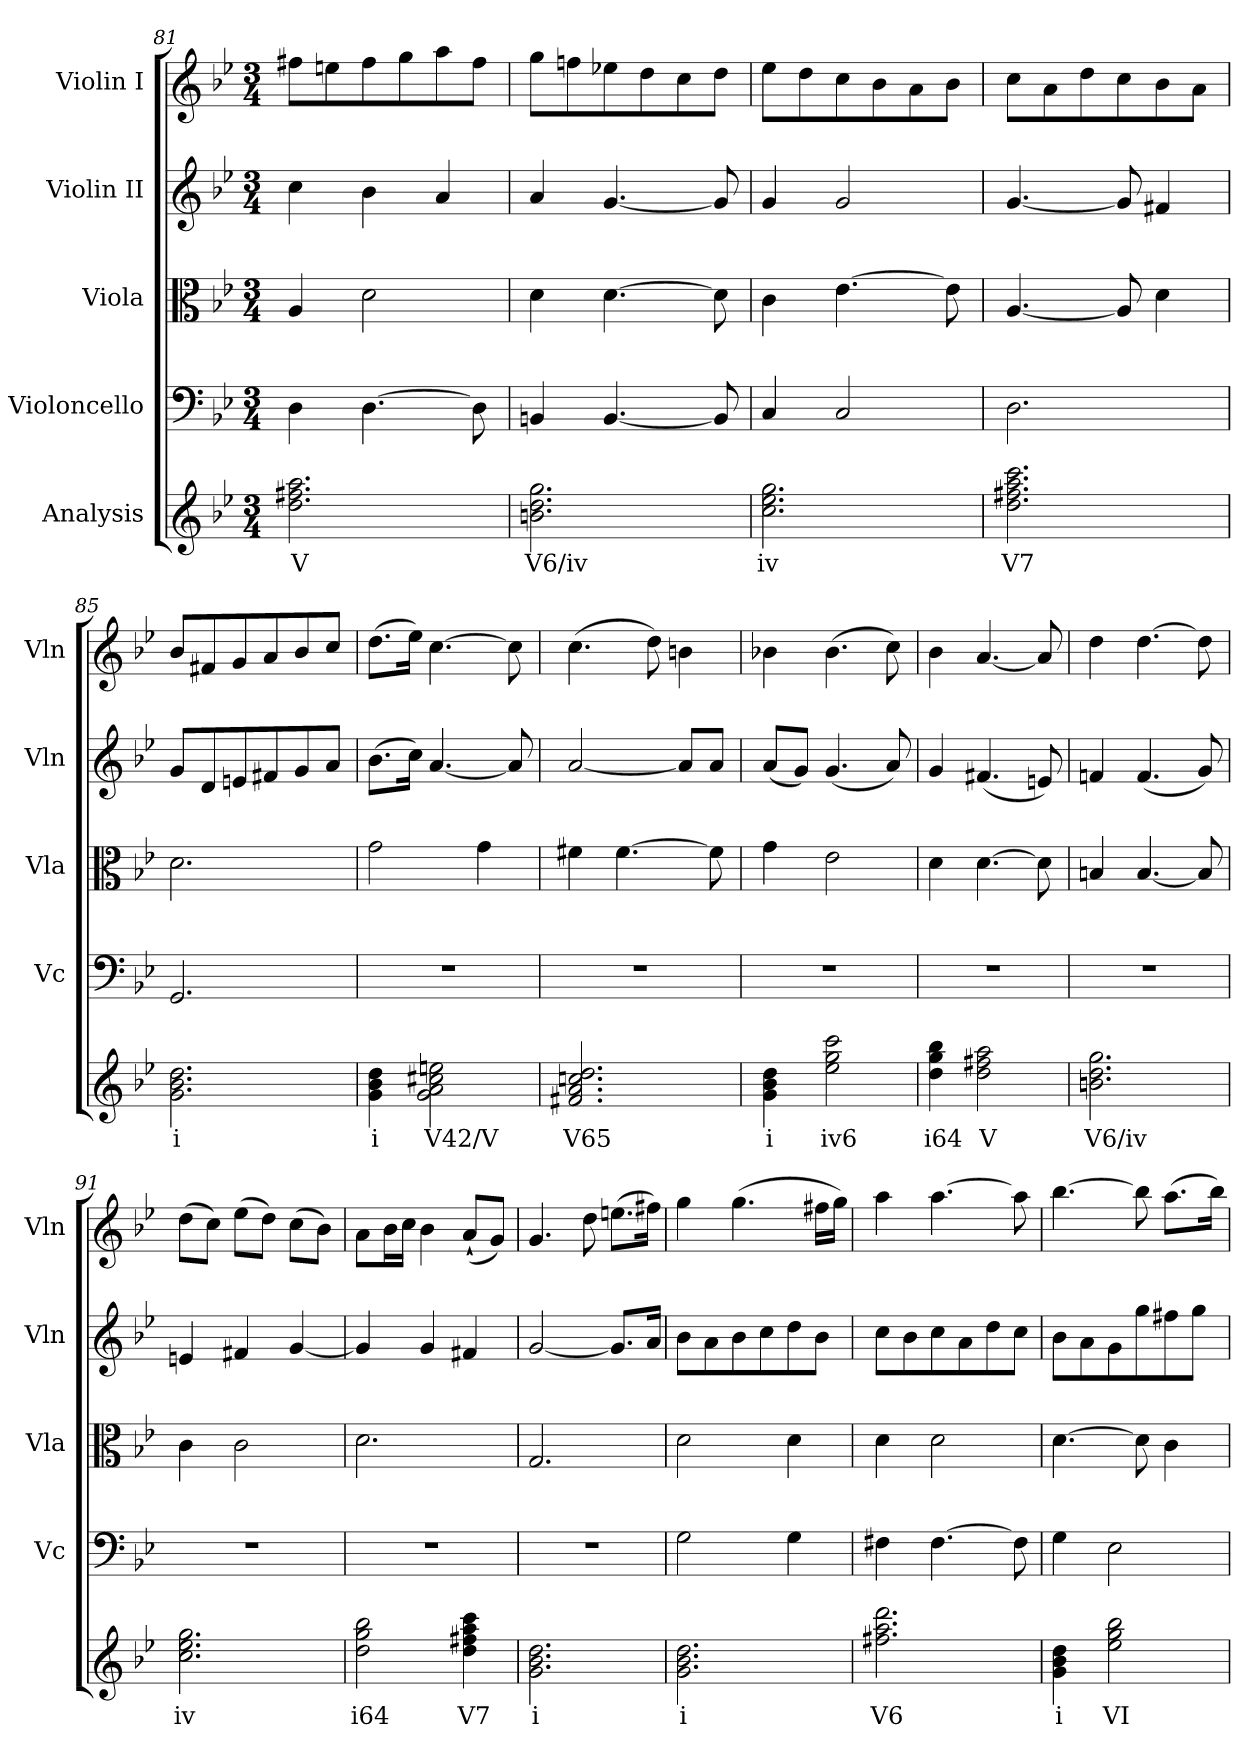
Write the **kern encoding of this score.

**kern	**text	**kern	**kern	**kern	**kern
*part5	*part5	*part4	*part3	*part2	*part1
*staff5	*staff5	*staff4	*staff3	*staff2	*staff1
*I"Analysis	*	*I"Violoncello	*I"Viola	*I"Violin II	*I"Violin I
*	*	*I'Vc	*I'Vla	*I'Vln	*I'Vln
*clefG2	*	*clefF4	*clefC3	*clefG2	*clefG2
*k[b-e-]	*	*k[b-e-]	*k[b-e-]	*k[b-e-]	*k[b-e-]
*M3/4	*	*M3/4	*M3/4	*M3/4	*M3/4
=81	=81	=81	=81	=81	=81
!	!LO:LY:b	!	!	!	!
2.dd\ 2.ff#X\ 2.aa\	V	4D\	4A/	4cc\	8ff#X\L
.	.	.	.	.	8een\
.	.	[4.D\	2d\	4b-\	8ff#\
.	.	.	.	.	8gg\
.	.	.	.	4a/	8aa\
.	.	8D\]	.	.	8ff#\J
!!LO:PB:g=z
=82	=82	=82	=82	=82	=82
!	!LO:LY:b	!	!	!	!
2.bn\ 2.dd\ 2.gg\	V6/iv	4BBn/	4d\	4a/	8gg\L
.	.	.	.	.	8ffn\
.	.	[4.BB/	[4.d\	[4.g/	8ee-X\
.	.	.	.	.	8dd\
.	.	.	.	.	8cc\
.	.	8BB/]	8d\]	8g/]	8dd\J
=83	=83	=83	=83	=83	=83
!	!LO:LY:b	!	!	!	!
2.cc\ 2.ee-\ 2.gg\	iv	4C/	4c\	4g/	8ee-\L
.	.	.	.	.	8dd\
.	.	2C/	[4.e-\	2g/	8cc\
.	.	.	.	.	8b-\
.	.	.	.	.	8a\
.	.	.	8e-\]	.	8b-\J
=84	=84	=84	=84	=84	=84
!	!LO:LY:b	!	!	!	!
2.dd\ 2.ff#X\ 2.aa\ 2.ccc\	V7	2.D\	[4.A/	[4.g/	8cc\L
.	.	.	.	.	8a\
.	.	.	.	.	8dd\
.	.	.	8A/]	8g/]	8cc\
.	.	.	4d\	4f#X/	8b-\
.	.	.	.	.	8a\J
=85	=85	=85	=85	=85	=85
!	!LO:LY:b	!	!	!	!
2.g\ 2.b-\ 2.dd\	i	2.GG/	2.d\	8g/L	8b-/L
.	.	.	.	8d/	8f#X/
.	.	.	.	8en/	8g/
.	.	.	.	8f#X/	8a/
.	.	.	.	8g/	8b-/
.	.	.	.	8a/J	8cc/J
!!LO:LB:g=z
=86	=86	=86	=86	=86	=86
!	!LO:LY:b	!	!	!	!
4g\ 4b-\ 4dd\	i	2.r	2g\	(>8.b-\L	(>8.dd\L
.	.	.	.	16cc\Jk)	16ee-\Jk)
!	!LO:LY:b	!	!	!	!
2g\ 2a\ 2cc#X\ 2een\	V42/V	.	.	[4.a/	[4.cc\
.	.	.	4g\	.	.
.	.	.	.	8a/]	8cc\]
=87	=87	=87	=87	=87	=87
!	!LO:LY:b	!	!	!	!
2.f#X/ 2.a/ 2.ccn/ 2.dd/	V65	2.r	4f#X\	[2a/	(>4.cc\
.	.	.	[4.f#\	.	.
.	.	.	.	.	8dd\)
.	.	.	.	8a/L]	4bn\
.	.	.	8f#\]	8a/J	.
=88	=88	=88	=88	=88	=88
!	!LO:LY:b	!	!	!	!
4g\ 4b-\ 4dd\	i	2.r	4g\	(<8a/L	4b-X\
.	.	.	.	8g/J)	.
!	!LO:LY:b	!	!	!	!
2ee-\ 2gg\ 2ccc\	iv6	.	2e-\	(<4.g/	(>4.b-\
.	.	.	.	8a/)	8cc\)
=89	=89	=89	=89	=89	=89
!	!LO:LY:b	!	!	!	!
4dd\ 4gg\ 4bb-\	i64	2.r	4d\	4g/	4b-\
!	!LO:LY:b	!	!	!	!
2dd\ 2ff#X\ 2aa\	V	.	[4.d\	(<4.f#X/	[4.a/
.	.	.	8d\]	8en/)	8a/]
!!LO:PB:g=z
=90	=90	=90	=90	=90	=90
!	!LO:LY:b	!	!	!	!
2.bn\ 2.dd\ 2.gg\	V6/iv	2.r	4Bn/	4fn/	4dd\
.	.	.	[4.B/	(<4.f/	[4.dd\
.	.	.	8B/]	8g/)	8dd\]
=91	=91	=91	=91	=91	=91
!	!LO:LY:b	!	!	!	!
2.cc\ 2.ee-\ 2.gg\	iv	2.r	4c\	4en/	(>8dd\L
.	.	.	.	.	8cc\J)
.	.	.	2c\	4f#X/	(>8ee-\L
.	.	.	.	.	8dd\J)
.	.	.	.	[4g/	(>8cc\L
.	.	.	.	.	8b-\J)
=92	=92	=92	=92	=92	=92
!	!LO:LY:b	!	!	!	!
2dd\ 2gg\ 2bb-\	i64	2.r	2.d\	4g/]	8a\L
.	.	.	.	.	16b-\L
.	.	.	.	.	16cc\JJ
.	.	.	.	4g/	4b-\
!	!LO:LY:b	!	!	!	!
4dd\ 4ff#X\ 4aa\ 4ccc\	V7	.	.	4f#X/	(<8a`/L
.	.	.	.	.	8g/J)
=93	=93	=93	=93	=93	=93
!	!LO:LY:b	!	!	!	!
2.g\ 2.b-\ 2.dd\	i	2.r	2.G/	[2g/	4.g/
.	.	.	.	.	8dd\
.	.	.	.	8.g/L]	(>8.een\L
.	.	.	.	16a/Jk	16ff#X\Jk)
!!LO:LB:g=z
=94	=94	=94	=94	=94	=94
!	!LO:LY:b	!	!	!	!
2.g\ 2.b-\ 2.dd\	i	2G\	2d\	8b-\L	4gg\
.	.	.	.	8a\	.
.	.	.	.	8b-\	(>4.gg\
.	.	.	.	8cc\	.
.	.	4G\	4d\	8dd\	.
.	.	.	.	8b-\J	16ff#X\LL
.	.	.	.	.	16gg\JJ)
=95	=95	=95	=95	=95	=95
!	!LO:LY:b	!	!	!	!
2.ff#X\ 2.aa\ 2.ddd\	V6	4F#X\	4d\	8cc\L	4aa\
.	.	.	.	8b-\	.
.	.	[4.F#\	2d\	8cc\	[4.aa\
.	.	.	.	8a\	.
.	.	.	.	8dd\	.
.	.	8F#\]	.	8cc\J	8aa\]
=96	=96	=96	=96	=96	=96
!	!LO:LY:b	!	!	!	!
4g\ 4b-\ 4dd\	i	4G\	[4.d\	8b-\L	[4.bb-\
.	.	.	.	8a\	.
!	!LO:LY:b	!	!	!	!
2ee-\ 2gg\ 2bb-\	VI	2E-\	.	8g\	.
.	.	.	8d\]	8gg\	8bb-\]
.	.	.	4c\	8ff#X\	(>8.aa\L
.	.	.	.	8gg\J	.
.	.	.	.	.	16bb-\Jk)
=	=	=	=	=	=
*-	*-	*-	*-	*-	*-
